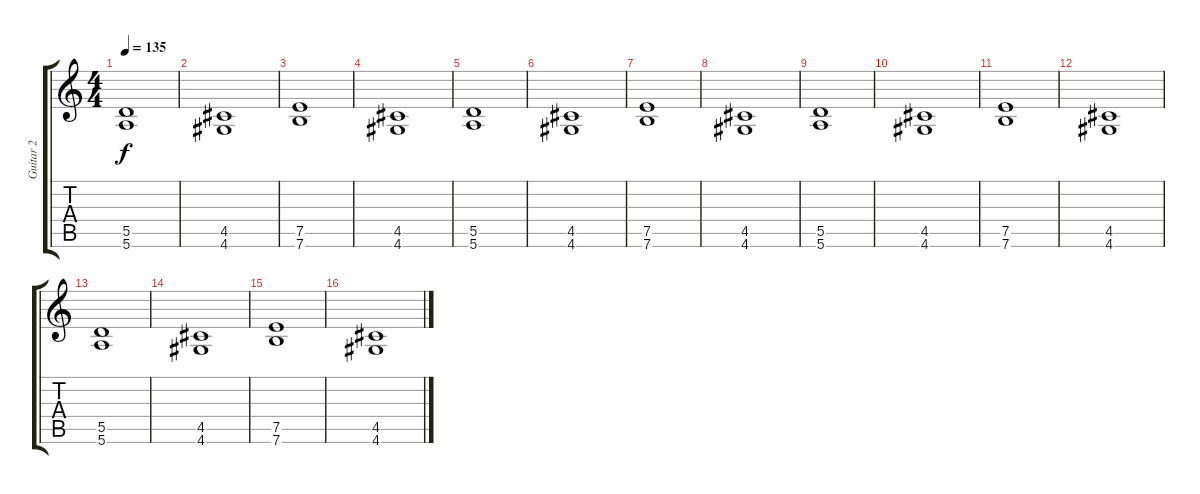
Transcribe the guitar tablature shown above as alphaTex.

\track ("Guitar 2" "Guitar 2") {instrument acousticguitarsteel}
\staff {score tabs}
\tuning (E4 B3 G3 D3 A2 E2) {hide}
\ts (4 4)
\tempo 135
\clef g2
\ks c
(5.5 5.6).1{dy f} |
(4.5 4.6).1 |
(7.5 7.6).1 |
(4.5 4.6).1 |
(5.5 5.6).1 |
(4.5 4.6).1 |
(7.5 7.6).1 |
(4.5 4.6).1 |
(5.5 5.6).1 |
(4.5 4.6).1 |
(7.5 7.6).1 |
(4.5 4.6).1 |
(5.5 5.6).1 |
(4.5 4.6).1 |
(7.5 7.6).1 |
(4.5 4.6).1
